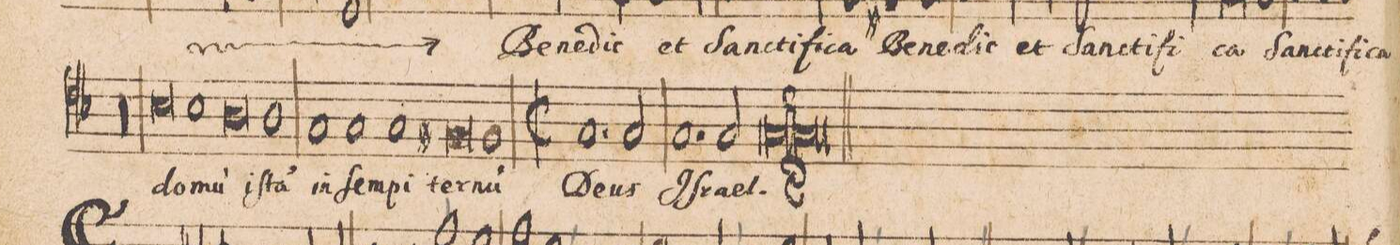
**kern	**text
*I"[TENOR.]	*
*clefC4	*
*k[b-]	*
*met(C|)	*
*M3/1	*
=44-	=44-
00.r	.
=45-	=45-
=46-	=46-
0B-y	do-
1B-	-m(um)
=47-	=47-
0A	iſ-
1A	-t(am)
=48-	=48-
1G	in
1G	ſem-
1G	-pi-
=49-	=49-
0F#X	-ter-
1F#y	-n(um)
=50-	=50-
*M2/1	*
*met(C|)	*
1.G	De-
2G/	-us
=51-	=51-
1.G	Iſ-
2G/	-ra-
=52-	=52-
0G	-el.
=||	=||
*-	*-
